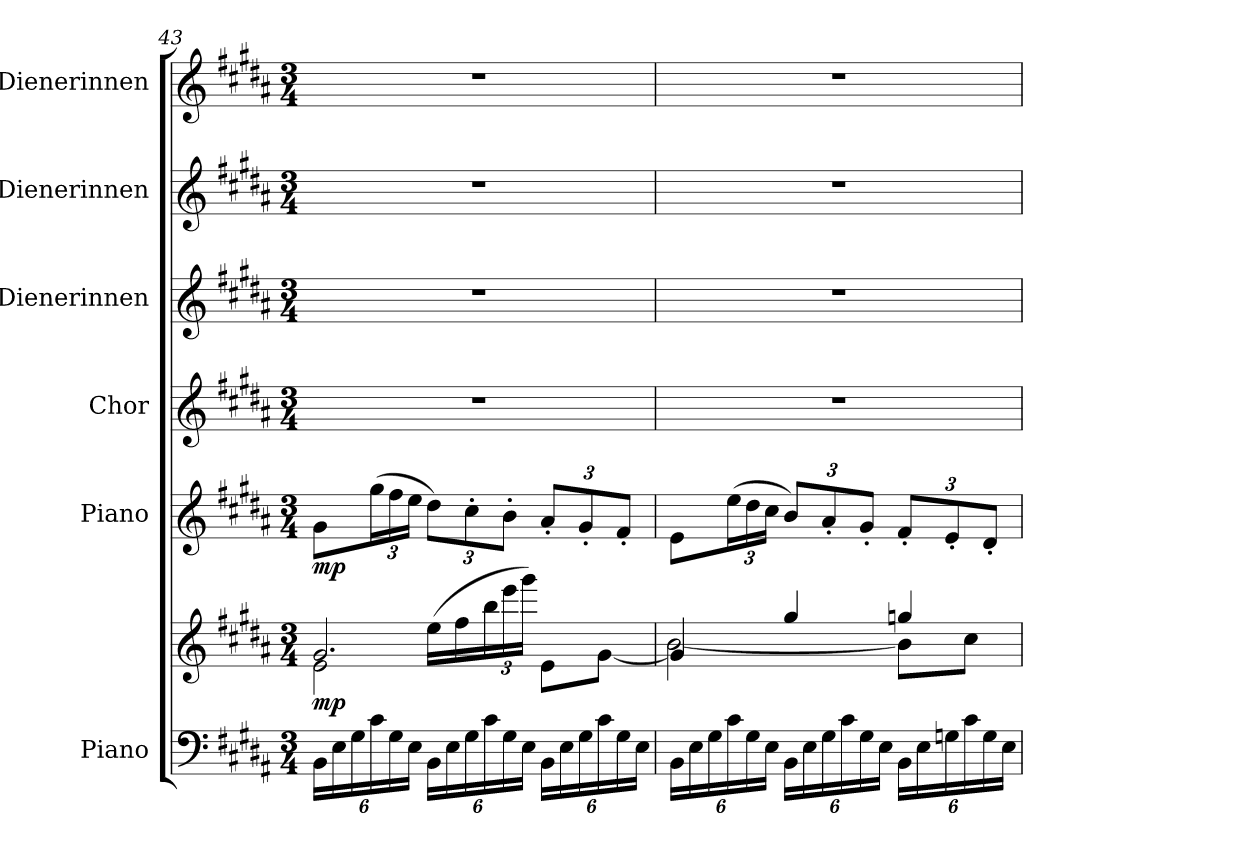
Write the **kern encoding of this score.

**kern	**kern	**dynam	**kern	**dynam	**kern	**kern	**kern	**kern
*part6	*part6	*part6	*part5	*part5	*part4	*part3	*part2	*part1
*staff7	*staff6	*staff6/7	*staff5	*staff5	*staff4	*staff3	*staff2	*staff1
*I"Piano	*	*	*I"Piano	*	*I"Chor	*I"Dienerinnen	*I"Dienerinnen	*I"Dienerinnen
*I'Pno.	*	*	*I'Pno.	*	*I'Chor.	*I'D.	*I'D.	*I'D.
*clefF4	*clefG2	*	*clefG2	*	*clefG2	*clefG2	*clefG2	*clefG2
*k[f#c#g#d#a#]	*k[f#c#g#d#a#]	*	*k[f#c#g#d#a#]	*	*k[f#c#g#d#a#]	*k[f#c#g#d#a#]	*k[f#c#g#d#a#]	*k[f#c#g#d#a#]
*M3/4	*M3/4	*	*M3/4	*	*M3/4	*M3/4	*M3/4	*M3/4
*Xbrackettup	*	*	*	*	*	*	*	*
=43	=43	=43	=43	=43	=43	=43	=43	=43
*	*^	*	*	*	*	*	*	*
*	*	*^	*	*	*	*	*	*	*
!	!	!	!	!LO:DY:b	!	!LO:DY:b	!	!	!	!
24BB\LL	2.g#/	2e\	4ryy	mp	8g#\L	mp	2.r	2.r	2.r	2.r
24E\	.	.	.	.	.	.	.	.	.	.
24G#\	.	.	.	.	.	.	.	.	.	.
*	*	*	*	*	*Xbrackettup	*	*	*	*	*
24c#\	.	.	.	.	(>24gg#\L	.	.	.	.	.
24G#\	.	.	.	.	24ff#\	.	.	.	.	.
24E\JJ	.	.	.	.	24ee\JJ	.	.	.	.	.
24BB\LL	.	.	(>16ee\LL	.	12dd#\L)	.	.	.	.	.
24E\	.	.	.	.	.	.	.	.	.	.
.	.	.	16ff#\	.	.	.	.	.	.	.
24G#\	.	.	.	.	12cc#'\	.	.	.	.	.
*	*	*	*Xbrackettup	*	*	*	*	*	*	*
24c#\	.	.	24bb\	.	.	.	.	.	.	.
24G#\	.	.	24eee\	.	12b'\J	.	.	.	.	.
24E\JJ	.	.	24ggg#\JJ)	.	.	.	.	.	.	.
24BB\LL	.	8e\L	4ryy	.	12a#'/L	.	.	.	.	.
24E\	.	.	.	.	.	.	.	.	.	.
24G#\	.	.	.	.	12g#'/	.	.	.	.	.
24c#\	.	[8g#\J	.	.	.	.	.	.	.	.
24G#\	.	.	.	.	12f#'/J	.	.	.	.	.
24E\JJ	.	.	.	.	.	.	.	.	.	.
*	*	*v	*v	*	*	*	*	*	*	*
=44	=44	=44	=44	=44	=44	=44	=44	=44	=44
24BB\LL	4g#/]	[2b\	.	8e\L	.	2.r	2.r	2.r	2.r
24E\	.	.	.	.	.	.	.	.	.
24G#\	.	.	.	.	.	.	.	.	.
24c#\	.	.	.	(>24ee\L	.	.	.	.	.
24G#\	.	.	.	24dd#\	.	.	.	.	.
24E\JJ	.	.	.	24cc#\JJ	.	.	.	.	.
24BB\LL	4gg#/	.	.	12b/L)	.	.	.	.	.
24E\	.	.	.	.	.	.	.	.	.
24G#\	.	.	.	12a#'/	.	.	.	.	.
24c#\	.	.	.	.	.	.	.	.	.
24G#\	.	.	.	12g#'/J	.	.	.	.	.
24E\JJ	.	.	.	.	.	.	.	.	.
24BB\LL	4ggn/	8b\L]	.	12f#'/L	.	.	.	.	.
24E\	.	.	.	.	.	.	.	.	.
24Gn\	.	.	.	12e'/	.	.	.	.	.
24c#\	.	8cc#\J	.	.	.	.	.	.	.
24G\	.	.	.	12d#'/J	.	.	.	.	.
24E\JJ	.	.	.	.	.	.	.	.	.
*	*v	*v	*	*	*	*	*	*	*
=	=	=	=	=	=	=	=	=
*-	*-	*-	*-	*-	*-	*-	*-	*-
